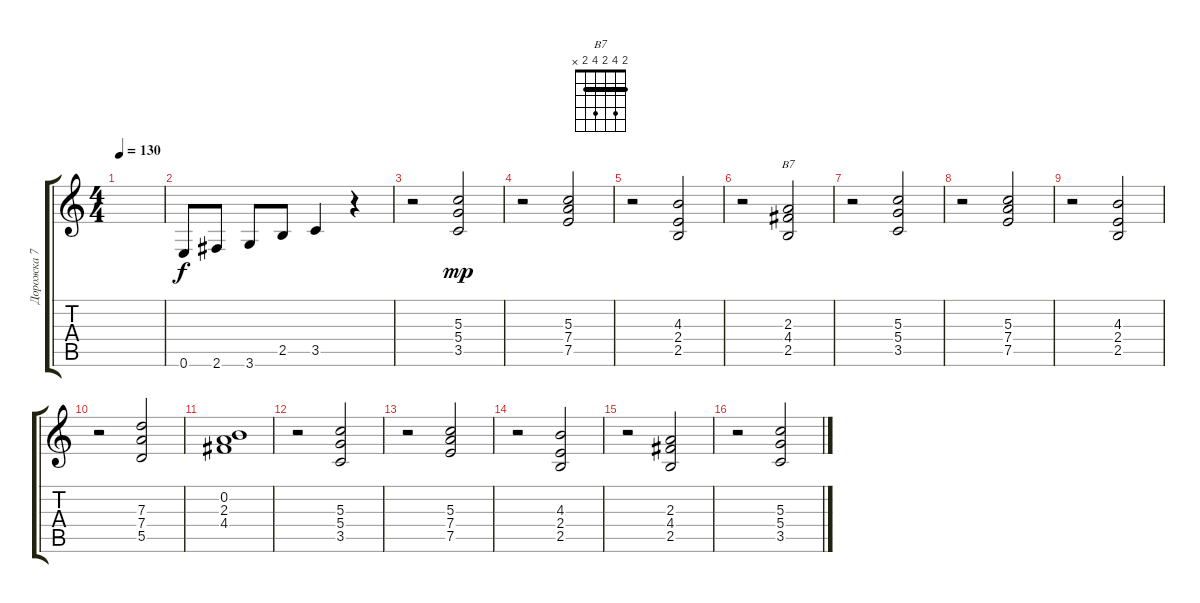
\track ("Дорожка 7" "Дорожка 7") {instrument electricguitarclean}
\staff {score tabs}
\tuning (E4 B3 G3 D3 A2 E2) {hide}
\chord ("B7" 2 4 2 4 2 x) {barre 2}
\ts (4 4)
\tempo 130
\clef g2
\ks c
|
0.6.8 2.6.8 3.6.8 2.5.8 3.5.4 r.4 |
r.2 (5.3 5.4 3.5).2{dy mp} |
r.2 (5.3 7.4 7.5).2 |
r.2 (4.3 2.4 2.5).2 |
r.2 (2.3 4.4 2.5).2{ch "B7"} |
r.2 (5.3 5.4 3.5).2 |
r.2 (5.3 7.4 7.5).2 |
r.2 (4.3 2.4 2.5).2 |
r.2 (7.3 7.4 5.5).2 |
(0.2 2.3 4.4).1 |
r.2 (5.3 5.4 3.5).2 |
r.2 (5.3 7.4 7.5).2 |
r.2 (4.3 2.4 2.5).2 |
r.2 (2.3 4.4 2.5).2 |
r.2 (5.3 5.4 3.5).2
